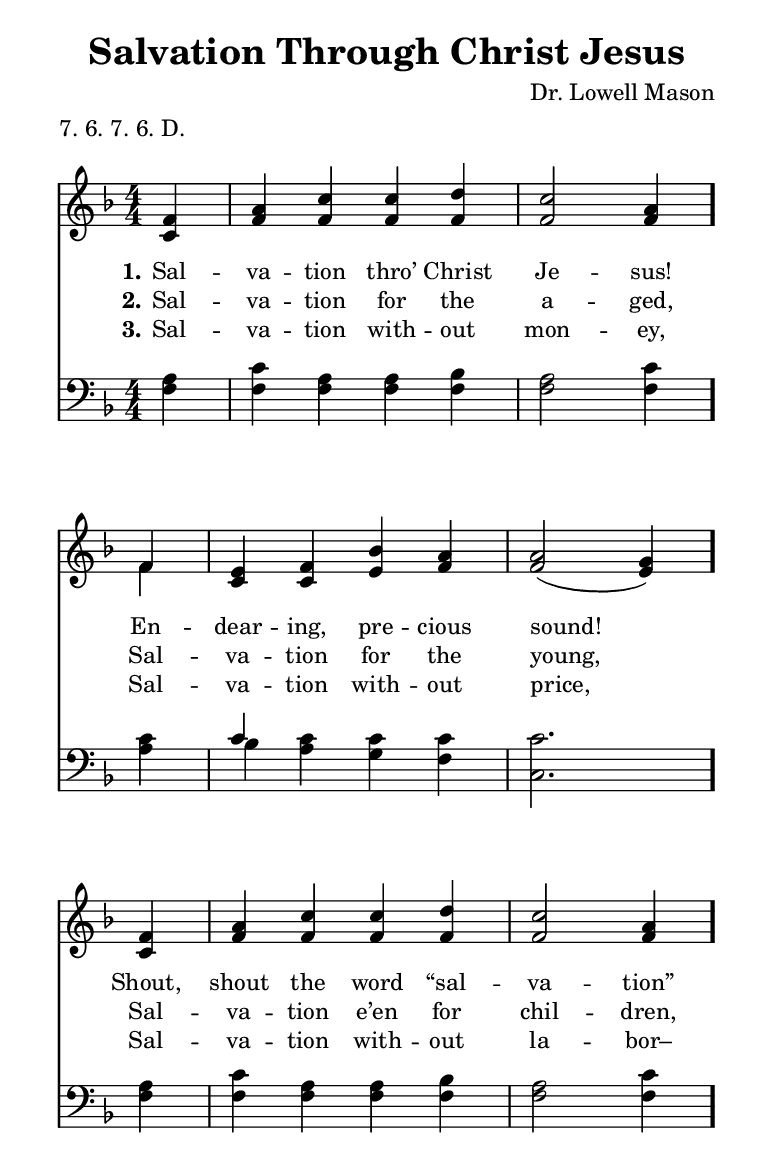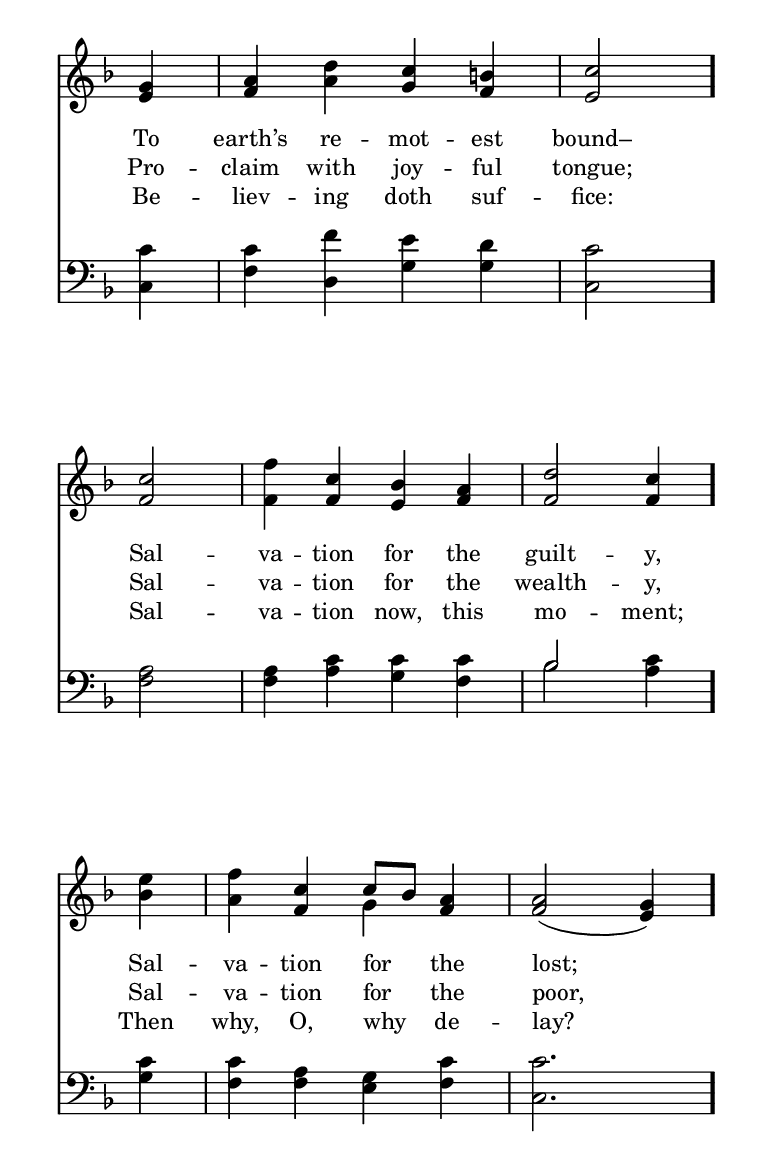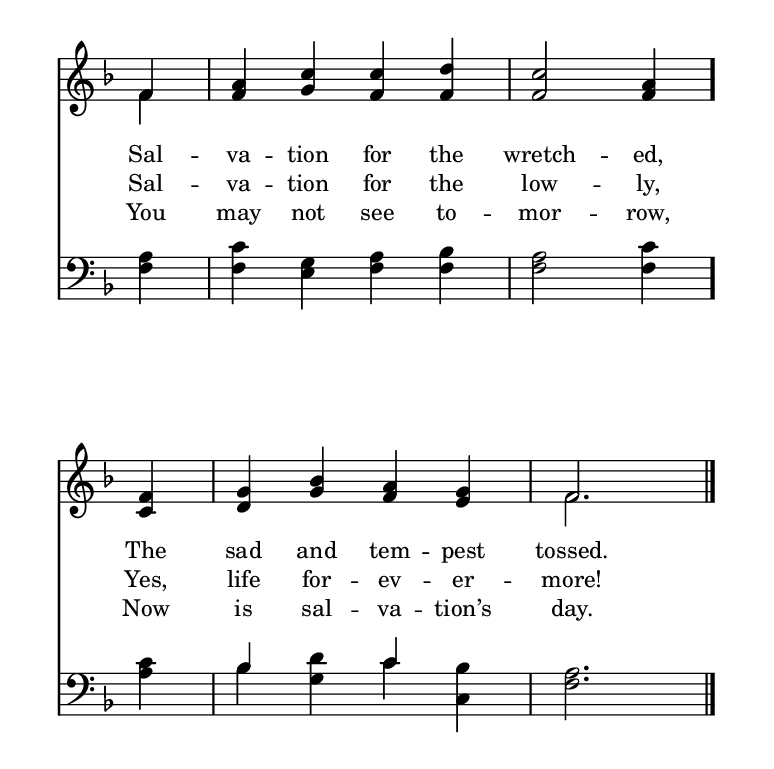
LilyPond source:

\include "common/global.ily"
\paper {
  \include "common/paper.ily"
  %ragged-bottom = ##t
  %ragged-last-bottom = ##t
  %systems-per-page = ##f
  %page-count = ##f
}

\header{
  hymnnumber = "34"
  title = "Salvation Through Christ Jesus"
  tunename = "Missionary"
  meter = "7. 6. 7. 6. D."
  %poet = ""
  composer = "Dr. Lowell Mason"
  %copyright = ""
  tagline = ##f
}

% for fermata in MIDI
ta = { \tempo 4=90 }
tb = { \tempo 4=45 }

patternAA = { c4 | c4 c4 c4 c4 | c2 c4 }
patternAB = { c2 | c4 c4 c4 c4 | c2 c4 }

patternBA = { c4 | c4 c4 c4 c4 | c2( c4) }
patternBB = { c4 | c4 c4 c4 c4 | c2. }
patternBC = { c4 | c4 c4 c8[ c8] c4 | c2( c4) }
patternBD = { c4 | c4 c4 c4 c4 | c2 }

global = {
  \include "common/overrides.ily"
  \override Staff.TimeSignature.style = #'numbered
  \time 4/4
  \override Score.MetronomeMark.transparent = ##t % hide all fermata changes too
  \ta
  \key f \major
  \partial 4
  \autoBeamOff
}

notesSoprano = {
\global
\relative c' {

  \changePitch \patternAA { f | a c c d     | c a }
  \changePitch \patternBA { f | e f bes a   | a g }
  \changePitch \patternAA { f | a c c d     | c a }
  \changePitch \patternBD { g | a d c b     | c   }

  \changePitch \patternAB { c | f c bes a   | d c }
  \changePitch \patternBC { e | f c c bes a | a g }
  \changePitch \patternAA { f | a c c d     | c a }
  \changePitch \patternBB { f | g bes a g   | f   }

  \bar "|."

}
}

notesAlto = {
\global
\relative e' {

  \changePitch \patternAA { c   | f f f f | f f }
  \changePitch \patternBA { f   | c c e f | f e }
  \changePitch \patternAA { c   | f f f f | f f }
  \changePitch \patternBD { e   | f a g f | e   }

  \changePitch \patternAB { f   | f f e f | f f }
  \changePitch \patternBA { bes | a f g f | f e }
  \changePitch \patternAA { f   | f g f f | f f }
  \changePitch \patternBB { c   | d g f e | f   }

}
}

notesTenor = {
\global
\relative a {

  \changePitch \patternAA { a | c a a bes   | a c   }
  \changePitch \patternBB { c | c c c c     | c     }
  \changePitch \patternAA { a | c a a bes   | a c   }
  \changePitch \patternBD { c | c f e d     | c     }

  \changePitch \patternAB { a | a c c c     | bes c }
  \changePitch \patternBB { c | c a g c     | c     }
  \changePitch \patternAA { a | c g a bes   | a c   }
  \changePitch \patternBB { c | bes d c bes | a     }

}
}

notesBass = {
\global
\relative f {

  \changePitch \patternAA { f | f f f f    | f f   }
  \changePitch \patternBB { a | bes a g f  | c     }
  \changePitch \patternAA { f | f f f f    | f f   }
  \changePitch \patternBD { c | f d g g    | c,    }

  \changePitch \patternAB { f | f a g f    | bes a }
  \changePitch \patternBB { g | f f e f    | c     }
  \changePitch \patternAA { f | f e f f    | f f   }
  \changePitch \patternBB { a | bes g c c, | f     }

}
}

wordsA = \lyricmode {
\set stanza = "1."

Sal -- va -- tion thro’ Christ Je -- sus! \bar "."
En -- dear -- ing, pre -- cious sound! \bar "." \break
Shout, shout the word “sal -- va -- tion” \bar "."
To earth’s re -- mot -- est bound– \bar "." \break
Sal -- va -- tion for the guilt -- y, \bar "."
Sal -- va -- tion for the lost; \bar "." \break
Sal -- va -- tion for the wretch -- ed, \bar "."
The sad and tem -- pest tossed. \bar "." \break

}

wordsB = \lyricmode {
\set stanza = "2."

Sal -- va -- tion for the a -- ged,
Sal -- va -- tion for the young,
Sal -- va -- tion e’en for chil -- dren,
Pro -- claim with joy -- ful tongue;
Sal -- va -- tion for the wealth -- y,
Sal -- va -- tion for the poor,
Sal -- va -- tion for the low -- ly,
Yes, life for -- ev -- er -- more!

}

wordsC = \lyricmode {
\set stanza = "3."

Sal -- va -- tion with -- out mon -- ey,
Sal -- va -- tion with -- out price,
Sal -- va -- tion with -- out la -- bor–
Be -- liev -- ing doth suf -- fice:
Sal -- va -- tion now, this mo -- ment;
Then why, O, why de -- lay?
You may not see to -- mor -- row,
Now is sal -- va -- tion’s day.

}

\score {
  \context ChoirStaff <<
    \context Staff = upper <<
      \set Staff.autoBeaming = ##f
      \set ChoirStaff.systemStartDelimiter = #'SystemStartBar
      \set ChoirStaff.printPartCombineTexts = ##f
      \partcombine #'(2 . 9) \notesSoprano \notesAlto
      \context NullVoice = sopranos { \voiceOne << \notesSoprano >> }
      \context NullVoice = altos { \voiceTwo << \notesAlto >> }
      \context Lyrics = one   \lyricsto sopranos \wordsA
      \context Lyrics = two   \lyricsto sopranos \wordsB
      \context Lyrics = three \lyricsto sopranos \wordsC
    >>
    \context Staff = men <<
      \set Staff.autoBeaming = ##f
      \clef bass
      \set ChoirStaff.printPartCombineTexts = ##f
      \partcombine #'(2 . 9) \notesTenor \notesBass
      \context NullVoice = tenors { \voiceOne << \notesTenor >> }
      \context NullVoice = basses { \voiceTwo << \notesBass >> }
    >>
  >>
  \layout {
    \include "common/layout.ily"
  }
  \midi{
    \include "common/midi.ily"
  }
}

\version "2.19.49"  % necessary for upgrading to future LilyPond versions.

% vi:set et ts=2 sw=2 ai nocindent syntax=lilypond:
